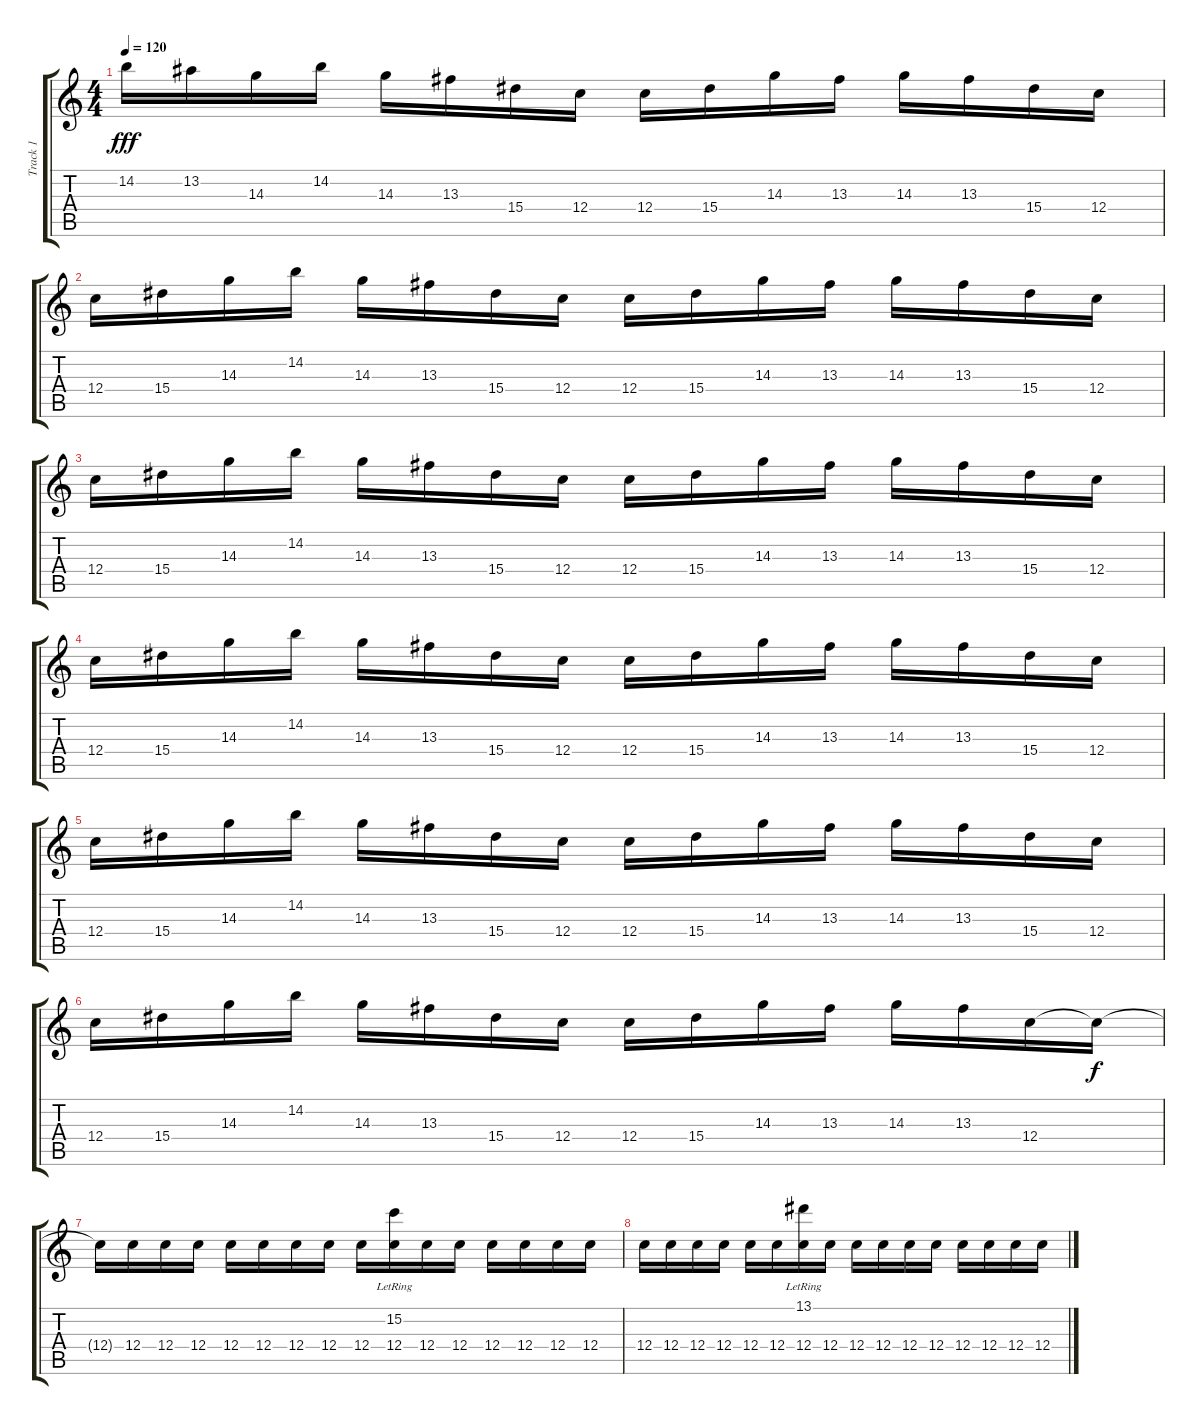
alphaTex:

\track ("Track 1" "Track 1") {instrument electricguitarjazz}
\staff {score tabs}
\tuning (D4 A3 F3 C3 G2 D2) {hide}
\ts (4 4)
\tempo 120
\clef g2
\ks c
14.2.16{dy fff} 13.2.16 14.3.16 14.2.16 14.3.16 13.3.16 15.4.16 12.4.16 12.4.16 15.4.16 14.3.16 13.3.16 14.3.16 13.3.16 15.4.16 12.4.16 |
12.4.16 15.4.16 14.3.16 14.2.16 14.3.16 13.3.16 15.4.16 12.4.16 12.4.16 15.4.16 14.3.16 13.3.16 14.3.16 13.3.16 15.4.16 12.4.16 |
12.4.16 15.4.16 14.3.16 14.2.16 14.3.16 13.3.16 15.4.16 12.4.16 12.4.16 15.4.16 14.3.16 13.3.16 14.3.16 13.3.16 15.4.16 12.4.16 |
12.4.16 15.4.16 14.3.16 14.2.16 14.3.16 13.3.16 15.4.16 12.4.16 12.4.16 15.4.16 14.3.16 13.3.16 14.3.16 13.3.16 15.4.16 12.4.16 |
12.4.16 15.4.16 14.3.16 14.2.16 14.3.16 13.3.16 15.4.16 12.4.16 12.4.16 15.4.16 14.3.16 13.3.16 14.3.16 13.3.16 15.4.16 12.4.16 |
12.4.16 15.4.16 14.3.16 14.2.16 14.3.16 13.3.16 15.4.16 12.4.16 12.4.16 15.4.16 14.3.16 13.3.16 14.3.16 13.3.16 12.4.16 12.4{t}.16{dy f} |
12.4{t}.16 12.4.16{volume 13 balance 12 instrument overdrivenguitar} 12.4.16 12.4.16 12.4.16 12.4.16 12.4.16 12.4.16 12.4.16 (15.2{lr} 12.4).16 12.4.16 12.4.16 12.4.16 12.4.16 12.4.16 12.4.16 |
12.4.16 12.4.16 12.4.16 12.4.16 12.4.16 12.4.16 (13.1{lr} 12.4).16 12.4.16 12.4.16 12.4.16 12.4.16 12.4.16 12.4.16 12.4.16 12.4.16 12.4.16
